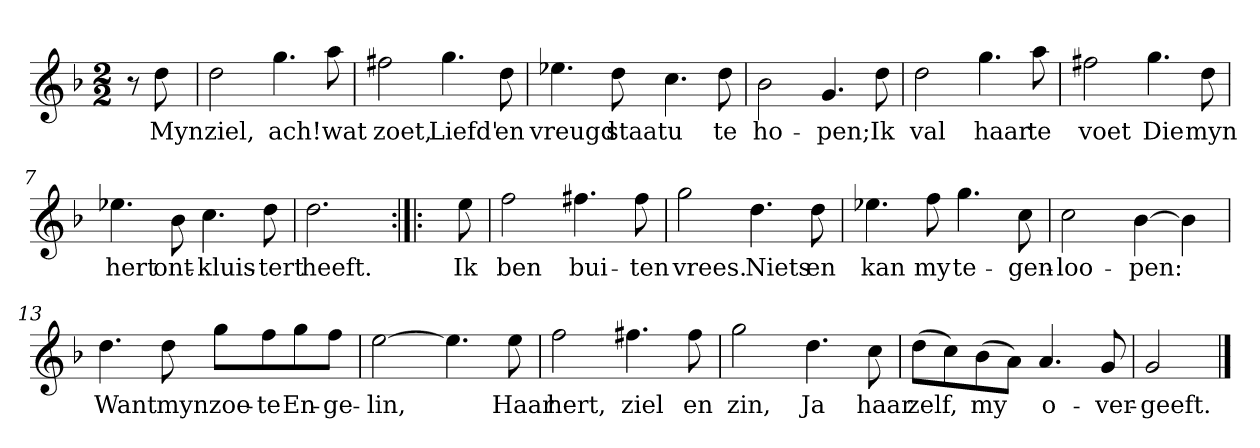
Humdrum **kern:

**kern	**text
*part1	*part1
*staff1	*staff1
*clefG2	*
*k[b-]	*
*G:dor	*
*M2/2	*
*MM120	*
=	=
8r	.
8dd	Myn
=1	=1
2dd	ziel,
4.gg	ach!
8aa	wat
=2	=2
2ff#X	zoet,
4.gg	Liefd'
8dd	en
=3	=3
4.ee-X	vreugd
8dd	staat
4.cc	u
8dd	te
=4	=4
2b-	ho-
4.g	-pen;
8dd	Ik
=5	=5
2dd	val
4.gg	haar
8aa	te
=6	=6
2ff#X	voet
4.gg	Die
8dd	myn
=7	=7
4.ee-X	hert
8b-	ont-
4.cc	-kluis-
8dd	-tert
=8	=8
2.dd	heeft.
=:|!|:	=:|!|:
8ryy	.
8ee	Ik
=9	=9
2ff	ben
4.ff#X	bui-
8ff#	-ten
=10	=10
2gg	vrees.
4.dd	Niets
8dd	en
=11	=11
4.ee-X	kan
8ff	my
4.gg	te-
8cc	-gen-
=12	=12
2cc	-loo-
[4b-	-pen:
4b-]	.
=13	=13
4.dd	Want
8dd	myn
8gg\L	zoe-
8ff\	-te
8gg\	En-
8ff\J	-ge-
=14	=14
[2ee	-lin,
4.ee]	.
8ee	Haar
=15	=15
2ff	hert,
4.ff#X	ziel
8ff#	en
=16	=16
2gg	zin,
4.dd	Ja
8cc	haar
=17	=17
(8dd\L	zelf,
8cc\)	.
(8b-\	my
8a\J)	.
4.a	o-
8g	-ver-
=18	=18
2g	-geeft.
==	==
*-	*-
